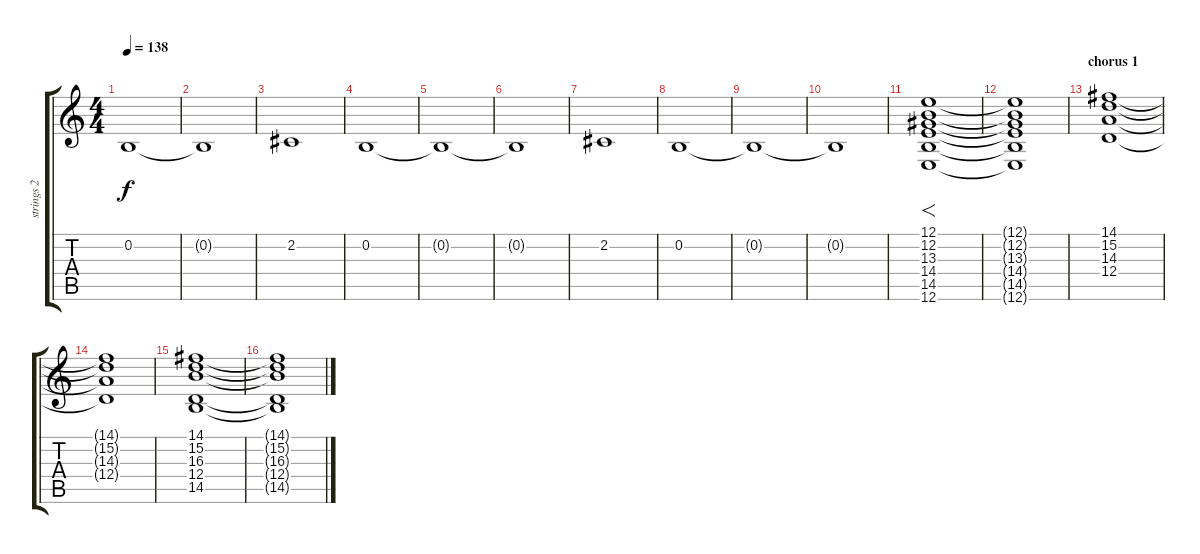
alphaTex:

\track ("strings 2" "strings 2") {instrument synthstrings1}
\staff {score tabs}
\tuning (E4 B3 G3 D3 A2 E2) {hide}
\ts (4 4)
\tempo 138
\clef g2
\ks c
0.2.1{dy f} |
0.2{t}.1 |
2.2.1 |
0.2.1 |
0.2{t}.1 |
0.2{t}.1 |
2.2.1 |
0.2.1 |
0.2{t}.1 |
0.2{t}.1 |
(12.1 12.2 13.3 14.4 14.5 12.6).1{f volume 7} |
(12.1{t} 12.2{t} 13.3{t} 14.4{t} 14.5{t} 12.6{t}).1 |
\section ("" "chorus 1")
(14.1 15.2 14.3 12.4).1 |
(14.1{t} 15.2{t} 14.3{t} 12.4{t}).1 |
(14.1 15.2 16.3 12.4 14.5).1 |
(14.1{t} 15.2{t} 16.3{t} 12.4{t} 14.5{t}).1
